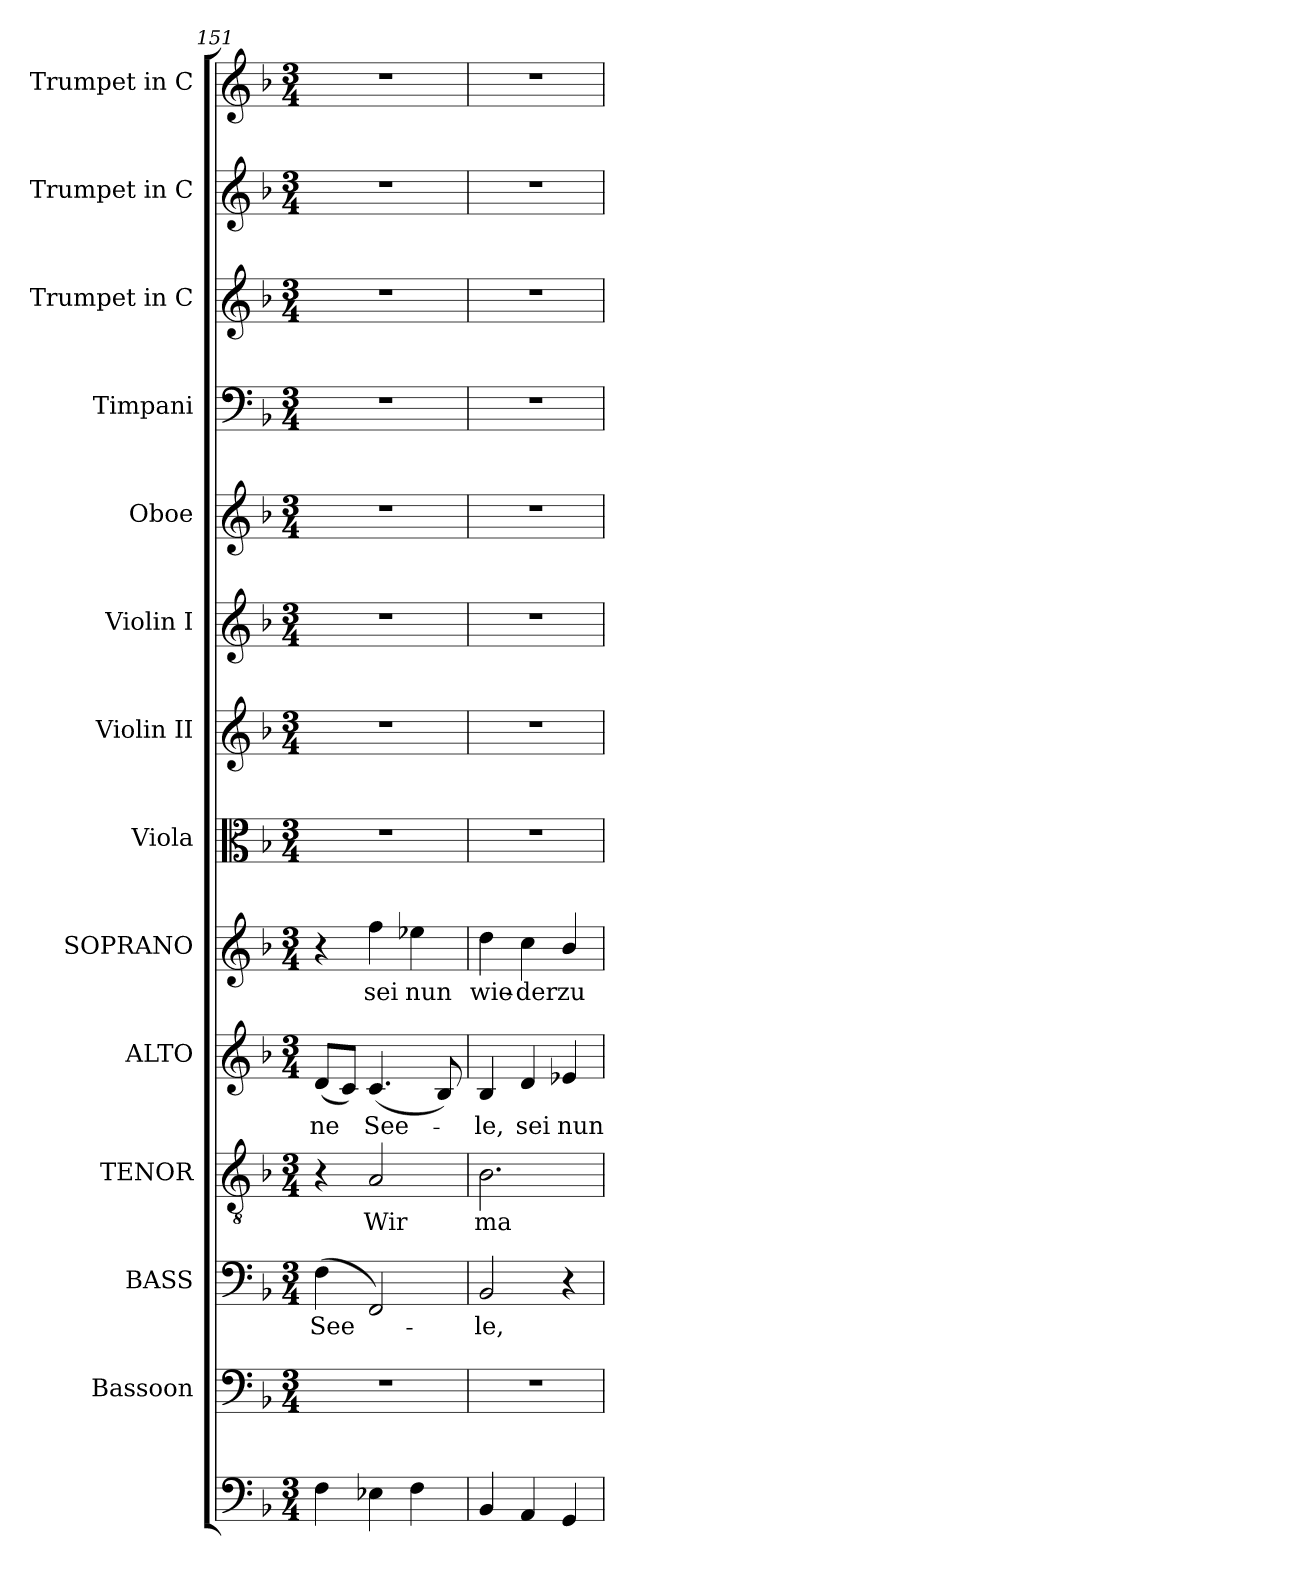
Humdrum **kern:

**kern	**kern	**kern	**text	**kern	**text	**kern	**text	**kern	**text	**kern	**kern	**kern	**kern	**kern	**kern	**kern	**kern
*part14	*part13	*part12	*part12	*part11	*part11	*part10	*part10	*part9	*part9	*part8	*part7	*part6	*part5	*part4	*part3	*part2	*part1
*staff14	*staff13	*staff12	*staff12	*staff11	*staff11	*staff10	*staff10	*staff9	*staff9	*staff8	*staff7	*staff6	*staff5	*staff4	*staff3	*staff2	*staff1
*	*I"Bassoon	*I"BASS	*	*I"TENOR	*	*I"ALTO	*	*I"SOPRANO	*	*I"Viola	*I"Violin II	*I"Violin I	*I"Oboe	*I"Timpani	*I"Trumpet in C	*I"Trumpet in C	*I"Trumpet in C
*	*	*	*	*	*	*I'Alto	*	*I'Soprano	*	*I'Viola	*I'Violin II	*I'Violin I	*I'Oboe	*I'Timp.	*	*	*
*clefF4	*clefF4	*clefF4	*	*clefGv2	*	*clefG2	*	*clefG2	*	*clefC3	*clefG2	*clefG2	*clefG2	*clefF4	*clefG2	*clefG2	*clefG2
*	*	*	*	*ITrd7c12	*	*	*	*	*	*	*	*	*	*	*	*	*
*k[b-]	*k[b-]	*k[b-]	*	*k[b-]	*	*k[b-]	*	*k[b-]	*	*k[b-]	*k[b-]	*k[b-]	*k[b-]	*k[b-]	*k[b-]	*k[b-]	*k[b-]
*F:	*F:	*F:	*	*F:	*	*F:	*	*F:	*	*F:	*F:	*F:	*F:	*F:	*F:	*F:	*F:
*M3/4	*M3/4	*M3/4	*	*M3/4	*	*M3/4	*	*M3/4	*	*M3/4	*M3/4	*M3/4	*M3/4	*M3/4	*M3/4	*M3/4	*M3/4
=151	=151	=151	=151	=151	=151	=151	=151	=151	=151	=151	=151	=151	=151	=151	=151	=151	=151
!	!LO:N:vis=1	!	!	!	!	!	!	!	!	!	!	!	!	!	!	!	!
!	!	!	!LO:LY:b:color=#000000	!	!	!	!	!	!	!	!	!	!	!	!	!	!
!	!	!	!	!	!	!	!LO:LY:b:color=#000000	!	!	!LO:N:vis=1	!LO:N:vis=1	!LO:N:vis=1	!LO:N:vis=1	!LO:N:vis=1	!LO:N:vis=1	!LO:N:vis=1	!LO:N:vis=1
4Fi\	2.r	(4Fi\	See-	4r	.	(8di/L	-ne	4r	.	2.r	2.r	2.r	2.r	2.r	2.r	2.r	2.r
.	.	.	.	.	.	8ci/J)	.	.	.	.	.	.	.	.	.	.	.
!	!	!	!	!	!LO:LY:b:color=#000000	!	!	!	!	!	!	!	!	!	!	!	!
!	!	!	!	!	!	!	!LO:LY:b:color=#000000	!	!	!	!	!	!	!	!	!	!
!	!	!	!	!	!	!	!	!	!LO:LY:b:color=#000000	!	!	!	!	!	!	!	!
4E-Xi\	.	2FFi/)	.	2AAi/	Wir	(4.ci/	See-	4ffi\	sei	.	.	.	.	.	.	.	.
!	!	!	!	!	!	!	!	!	!LO:LY:b:color=#000000	!	!	!	!	!	!	!	!
4Fi\	.	.	.	.	.	.	.	4ee-Xi\	nun	.	.	.	.	.	.	.	.
.	.	.	.	.	.	8B-i/)	.	.	.	.	.	.	.	.	.	.	.
!!LO:LB:g=z
=152	=152	=152	=152	=152	=152	=152	=152	=152	=152	=152	=152	=152	=152	=152	=152	=152	=152
!	!LO:N:vis=1	!	!	!	!	!	!	!	!	!	!	!	!	!	!	!	!
!	!	!	!LO:LY:b:color=#000000	!	!	!	!	!	!	!	!	!	!	!	!	!	!
!	!	!	!	!	!LO:LY:b:color=#000000	!	!	!	!	!	!	!	!	!	!	!	!
!	!	!	!	!	!	!	!LO:LY:b:color=#000000	!	!	!	!	!	!	!	!	!	!
!	!	!	!	!	!	!	!	!	!LO:LY:b:color=#000000	!LO:N:vis=1	!LO:N:vis=1	!LO:N:vis=1	!LO:N:vis=1	!LO:N:vis=1	!LO:N:vis=1	!LO:N:vis=1	!LO:N:vis=1
4BB-i/	2.r	2BB-i/	-le,	2.BB-i\	ma-	4B-i/	-le,	4ddi\	wie-	2.r	2.r	2.r	2.r	2.r	2.r	2.r	2.r
!	!	!	!	!	!	!	!LO:LY:b:color=#000000	!	!	!	!	!	!	!	!	!	!
!	!	!	!	!	!	!	!	!	!LO:LY:b:color=#000000	!	!	!	!	!	!	!	!
4AAi/	.	.	.	.	.	4di/	sei	4cci\	-der	.	.	.	.	.	.	.	.
!	!	!	!	!	!	!	!LO:LY:b:color=#000000	!	!	!	!	!	!	!	!	!	!
!	!	!	!	!	!	!	!	!	!LO:LY:b:color=#000000	!	!	!	!	!	!	!	!
4GGi/	.	4r	.	.	.	4e-Xi/	nun	4b-i/	zu-	.	.	.	.	.	.	.	.
=	=	=	=	=	=	=	=	=	=	=	=	=	=	=	=	=	=
*-	*-	*-	*-	*-	*-	*-	*-	*-	*-	*-	*-	*-	*-	*-	*-	*-	*-
